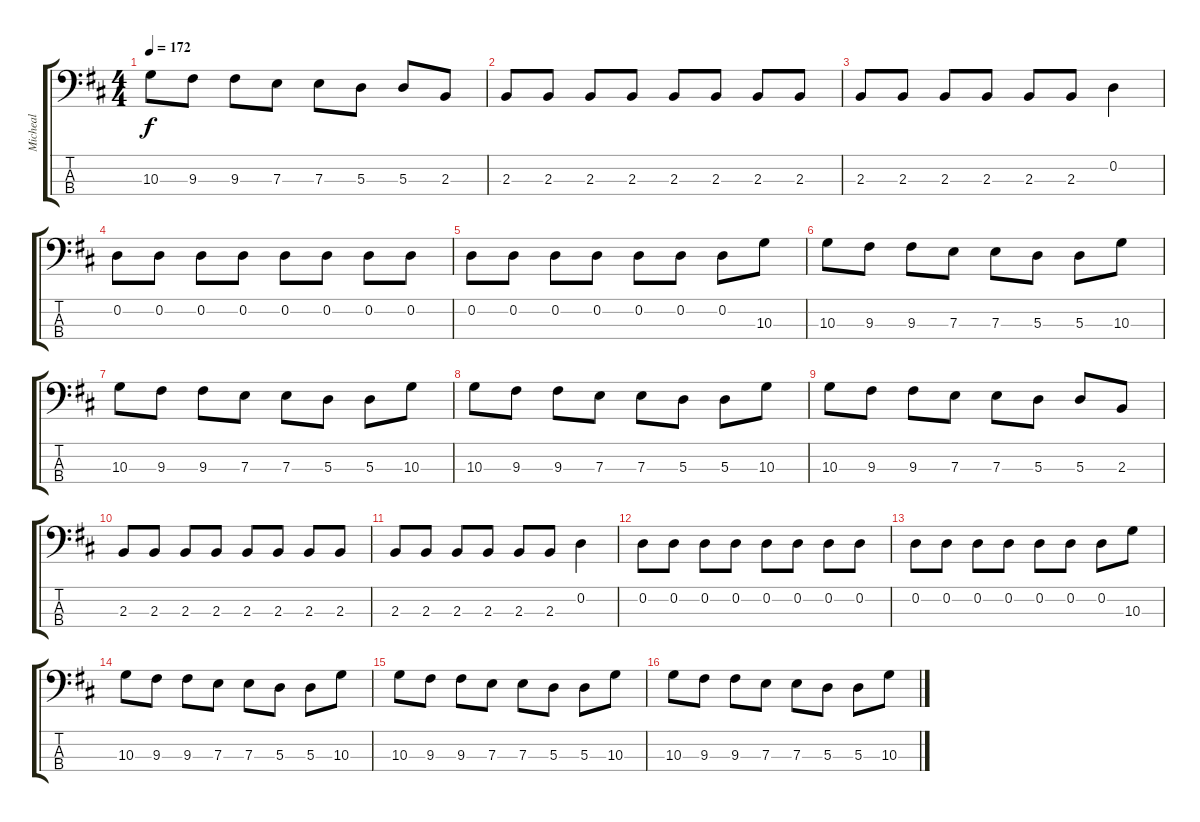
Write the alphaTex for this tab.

\track ("Micheal" "Micheal") {instrument electricbassfinger}
\staff {score tabs}
\tuning (G2 D2 A1 E1) {hide}
\ts (4 4)
\tempo 172
\clef f4
\ks d
10.3.8{dy f} 9.3.8 9.3.8 7.3.8 7.3.8 5.3.8 5.3.8 2.3.8 |
2.3.8 2.3.8 2.3.8 2.3.8 2.3.8 2.3.8 2.3.8 2.3.8 |
2.3.8 2.3.8 2.3.8 2.3.8 2.3.8 2.3.8 0.2.4 |
0.2.8 0.2.8 0.2.8 0.2.8 0.2.8 0.2.8 0.2.8 0.2.8 |
0.2.8 0.2.8 0.2.8 0.2.8 0.2.8 0.2.8 0.2.8 10.3.8 |
10.3.8 9.3.8 9.3.8 7.3.8 7.3.8 5.3.8 5.3.8 10.3.8 |
10.3.8 9.3.8 9.3.8 7.3.8 7.3.8 5.3.8 5.3.8 10.3.8 |
10.3.8 9.3.8 9.3.8 7.3.8 7.3.8 5.3.8 5.3.8 10.3.8 |
10.3.8 9.3.8 9.3.8 7.3.8 7.3.8 5.3.8 5.3.8 2.3.8 |
2.3.8 2.3.8 2.3.8 2.3.8 2.3.8 2.3.8 2.3.8 2.3.8 |
2.3.8 2.3.8 2.3.8 2.3.8 2.3.8 2.3.8 0.2.4 |
0.2.8 0.2.8 0.2.8 0.2.8 0.2.8 0.2.8 0.2.8 0.2.8 |
0.2.8 0.2.8 0.2.8 0.2.8 0.2.8 0.2.8 0.2.8 10.3.8 |
10.3.8 9.3.8 9.3.8 7.3.8 7.3.8 5.3.8 5.3.8 10.3.8 |
10.3.8 9.3.8 9.3.8 7.3.8 7.3.8 5.3.8 5.3.8 10.3.8 |
10.3.8 9.3.8 9.3.8 7.3.8 7.3.8 5.3.8 5.3.8 10.3.8
